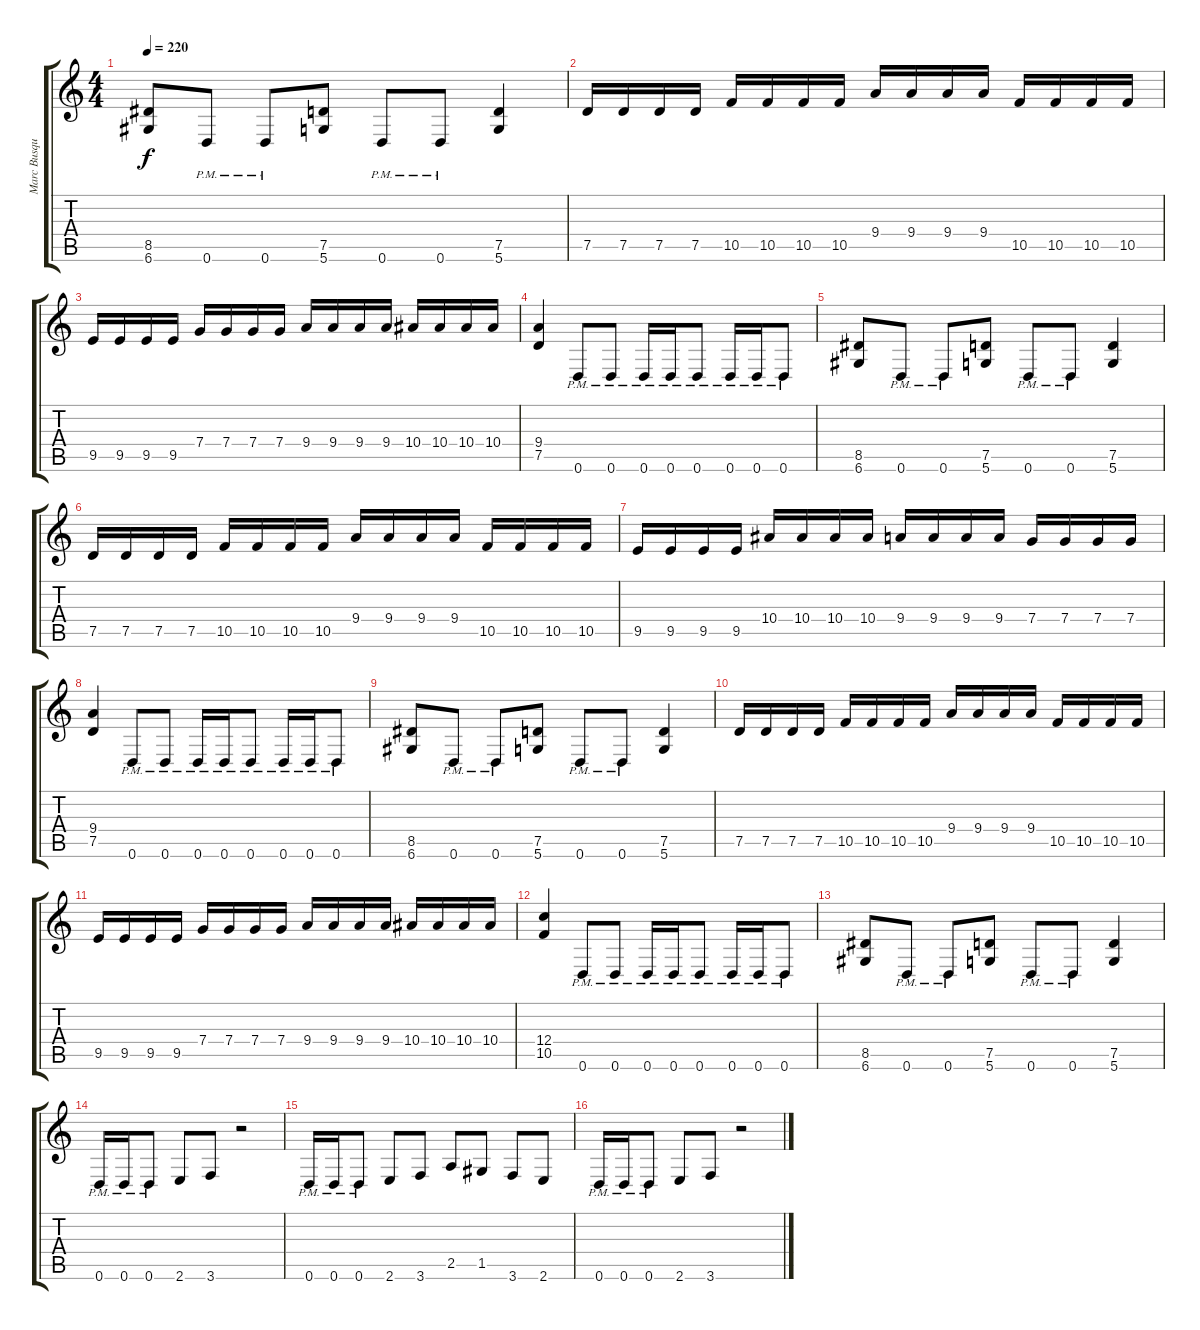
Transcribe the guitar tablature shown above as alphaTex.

\track ("Marc Busque" "Marc Busqu") {instrument distortionguitar}
\staff {score tabs}
\tuning (D4 A3 F3 C3 G2 D2) {hide}
\ts (4 4)
\tempo 220
\clef g2
\ks c
(8.5 6.6).8{dy f} 0.6{pm}.8 0.6{pm}.8 (7.5 5.6).8 0.6{pm}.8 0.6{pm}.8 (7.5 5.6).4 |
7.5.16 7.5.16 7.5.16 7.5.16 10.5.16 10.5.16 10.5.16 10.5.16 9.4.16 9.4.16 9.4.16 9.4.16 10.5.16 10.5.16 10.5.16 10.5.16 |
9.5.16 9.5.16 9.5.16 9.5.16 7.4.16 7.4.16 7.4.16 7.4.16 9.4.16 9.4.16 9.4.16 9.4.16 10.4.16 10.4.16 10.4.16 10.4.16 |
(9.4 7.5).4 0.6{pm}.8 0.6{pm}.8 0.6{pm}.16 0.6{pm}.16 0.6{pm}.8 0.6{pm}.16 0.6{pm}.16 0.6{pm}.8 |
(8.5 6.6).8 0.6{pm}.8 0.6{pm}.8 (7.5 5.6).8 0.6{pm}.8 0.6{pm}.8 (7.5 5.6).4 |
7.5.16 7.5.16 7.5.16 7.5.16 10.5.16 10.5.16 10.5.16 10.5.16 9.4.16 9.4.16 9.4.16 9.4.16 10.5.16 10.5.16 10.5.16 10.5.16 |
9.5.16 9.5.16 9.5.16 9.5.16 10.4.16 10.4.16 10.4.16 10.4.16 9.4.16 9.4.16 9.4.16 9.4.16 7.4.16 7.4.16 7.4.16 7.4.16 |
(9.4 7.5).4 0.6{pm}.8 0.6{pm}.8 0.6{pm}.16 0.6{pm}.16 0.6{pm}.8 0.6{pm}.16 0.6{pm}.16 0.6{pm}.8 |
(8.5 6.6).8 0.6{pm}.8 0.6{pm}.8 (7.5 5.6).8 0.6{pm}.8 0.6{pm}.8 (7.5 5.6).4 |
7.5.16 7.5.16 7.5.16 7.5.16 10.5.16 10.5.16 10.5.16 10.5.16 9.4.16 9.4.16 9.4.16 9.4.16 10.5.16 10.5.16 10.5.16 10.5.16 |
9.5.16 9.5.16 9.5.16 9.5.16 7.4.16 7.4.16 7.4.16 7.4.16 9.4.16 9.4.16 9.4.16 9.4.16 10.4.16 10.4.16 10.4.16 10.4.16 |
(12.4 10.5).4 0.6{pm}.8 0.6{pm}.8 0.6{pm}.16 0.6{pm}.16 0.6{pm}.8 0.6{pm}.16 0.6{pm}.16 0.6{pm}.8 |
(8.5 6.6).8 0.6{pm}.8 0.6{pm}.8 (7.5 5.6).8 0.6{pm}.8 0.6{pm}.8 (7.5 5.6).4 |
0.6{pm}.16 0.6{pm}.16 0.6{pm}.8 2.6.8 3.6.8 r.2 |
0.6{pm}.16 0.6{pm}.16 0.6{pm}.8 2.6.8 3.6.8 2.5.8 1.5.8 3.6.8 2.6.8 |
0.6{pm}.16 0.6{pm}.16 0.6{pm}.8 2.6.8 3.6.8 r.2
